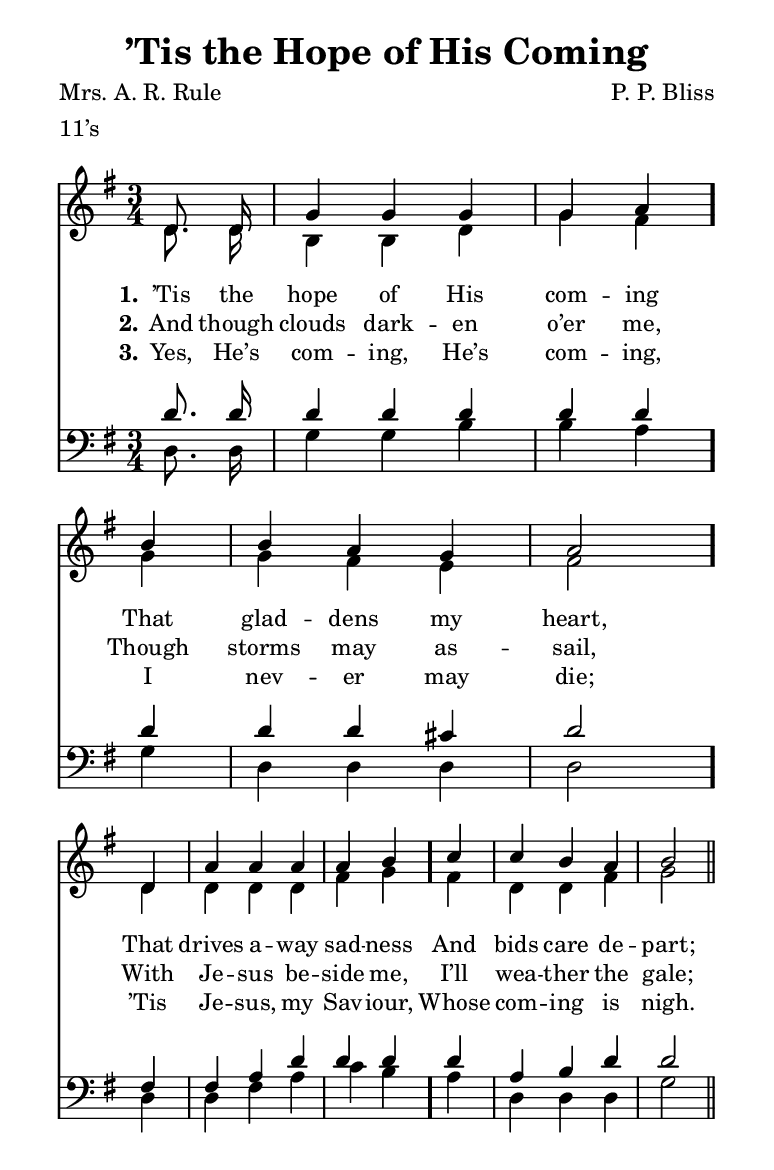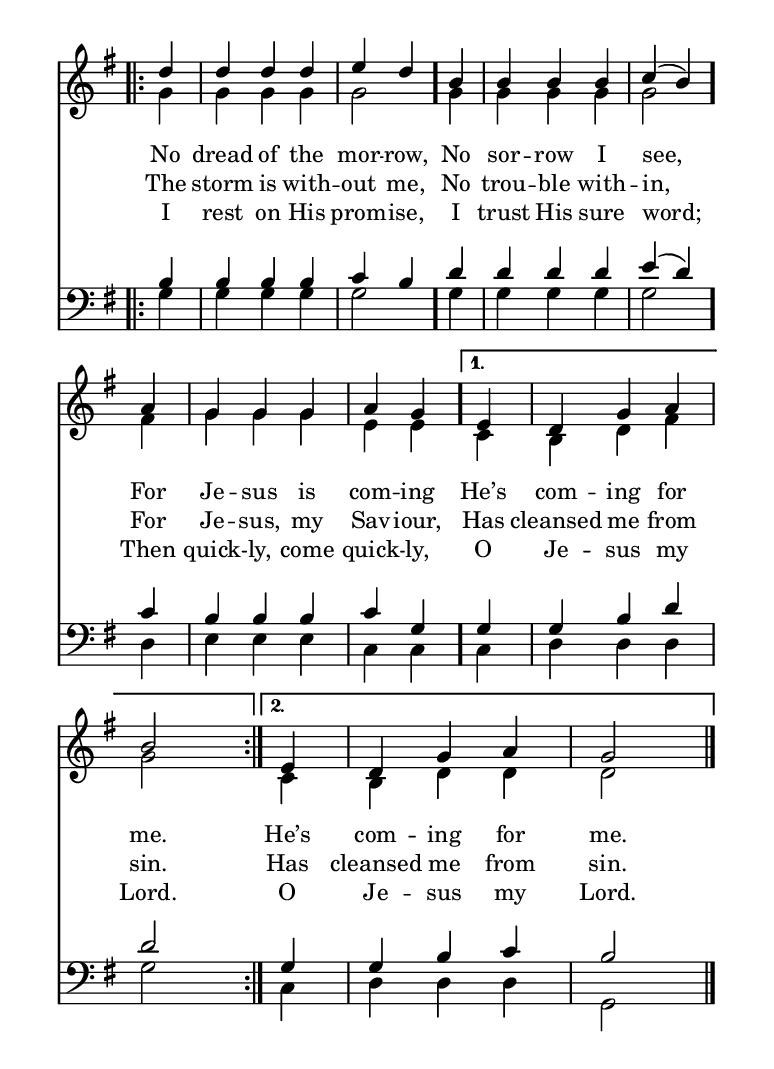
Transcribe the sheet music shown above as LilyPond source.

\include "common/global.ily"
\paper {
  \include "common/paper.ily"
  %ragged-bottom = ##t
  %ragged-last-bottom = ##t
  %systems-per-page = ##f
  %page-count = ##f
  indent = #0
}

\header{
  title = "’Tis the Hope of His Coming"
  tunename = "Hallelujah! ’Tis Done"
  meter = "11’s"
  poet = "Mrs. A. R. Rule"
  composer = "P. P. Bliss"
  %copyright = ""
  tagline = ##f
}

% for fermata in MIDI
ta = { \tempo 4=80 }
tb = { \tempo 4=40 }

global = {
  \include "common/overrides.ily"
  \override Staff.TimeSignature.style = #'()
  \time 3/4
  \override Score.MetronomeMark.transparent = ##t % hide all fermata changes too
  \ta
  \key g \major
  \partial 4
  \autoBeamOff
}

notesSoprano = {
\global
\relative c' {

d8. d16 | g4 g g | g a b | b a g | a2
d,4 | a' a a | a b c | c b a | b2
\repeat volta 2 { d4 | d d d | e d b | b b b | c( b) a
                  g g g | a g }
\alternative {
  { e4 | d g a | b2 }
  { e,4 | d4 g a | g2 }
}


  \bar "|."

}
}

notesAlto = {
\global
\relative e' {

d8. d16 | b4 b d | g fis g | g fis e | fis2
d4 | d d d | fis g fis | d d fis | g2
\repeat volta 2 { g4 | g g g | g2 g4 | g g g | g2 fis4 |
                  g g g | e e }
\alternative {
  { c4 | b d fis | g2 }
  { c,4 | b d d | d2 }
}


}
}

notesTenor = {
\global
\relative a {

d8. d16 | d4 d d | d d d | d d cis | d2
fis,4 | fis a d | d d d | a b d | d2
\repeat volta 2 { b4 | b b b | c b d | d d d | e( d) c
                  b b b | c g }
\alternative {
  { g4 | g b d | d2 }
  { g,4 | g4 b c | b2 }
}

}
}

notesBass = {
\global
\relative f {

d8. d16 | g4 g b | b a g | d d d | d2
d4 | d fis a | c b a | d, d d | g2
\repeat volta 2 { g4 | g g g | g2 g4 | g g g | g2 d4
                  e e e | c c }
\alternative {
  { c4 | d d d | g2 }
  { c,4 | d d d | g,2 }
}

}
}

wordsA = \lyricmode {
\set stanza = "1."

’Tis the hope of His com -- ing \bar "."
That glad -- dens my heart, \bar "." \break
That drives a -- way sad -- ness \bar "."
And bids care de -- part; \break \bar ".|:-||"
No dread of the mor -- row, \bar "."
No sor -- row I see, \bar "." \break
For Je -- sus is com -- ing \bar "."
He’s com -- ing for me.
%{HIDE>%} He’s com -- ing for me. %{<HIDE%}

}

wordsB = \lyricmode {
\set stanza = "2."

And though clouds dark -- en o’er me,
Though storms may as -- sail,
With Je -- sus be -- side me,
I’ll wea -- ther the gale;
The storm is with -- out me,
No trou -- ble with -- in,
For Je -- sus, my Sav -- iour,
Has cleansed me from sin.
%{HIDE>%} Has cleansed me from sin. %{<HIDE%}

}

wordsC = \lyricmode {
\set stanza = "3."

Yes, He’s com -- ing, He’s com -- ing,
I nev -- er may die;
’Tis Je -- sus, my Sav -- iour,
Whose com -- ing is nigh.
I rest on His prom -- ise,
I trust His sure word;
Then quick -- ly, come quick -- ly,
O Je -- sus my Lord.
%{HIDE>%} O Je -- sus my Lord. %{<HIDE%}

}

music = \context ChoirStaff <<
    \context Staff = upper <<
      \set ChoirStaff.systemStartDelimiter = #'SystemStartBar
      \context Voice  = sopranos { \voiceOne << \notesSoprano >> }
      \context Voice  = altos { \voiceTwo << \notesAlto >> }
      \context Lyrics = one   \lyricsto sopranos \wordsA
      \context Lyrics = two   \lyricsto sopranos \wordsB
      \context Lyrics = three \lyricsto sopranos \wordsC
    >>
    \context Staff = men <<
      \clef bass
      \context Voice  = tenors { \voiceOne << \notesTenor >> }
      \context Voice  = basses { \voiceTwo << \notesBass >> }
    >>
  >>

\score {
  \music
  \layout {
    \include "common/layout.ily"
  }
}

\score {
  \unfoldRepeats \music
  \midi{
    \include "common/midi.ily"
  }
}

\version "2.18.2"  % necessary for upgrading to future LilyPond versions.

% vi:set et ts=2 sw=2 ai nocindent syntax=lilypond:
